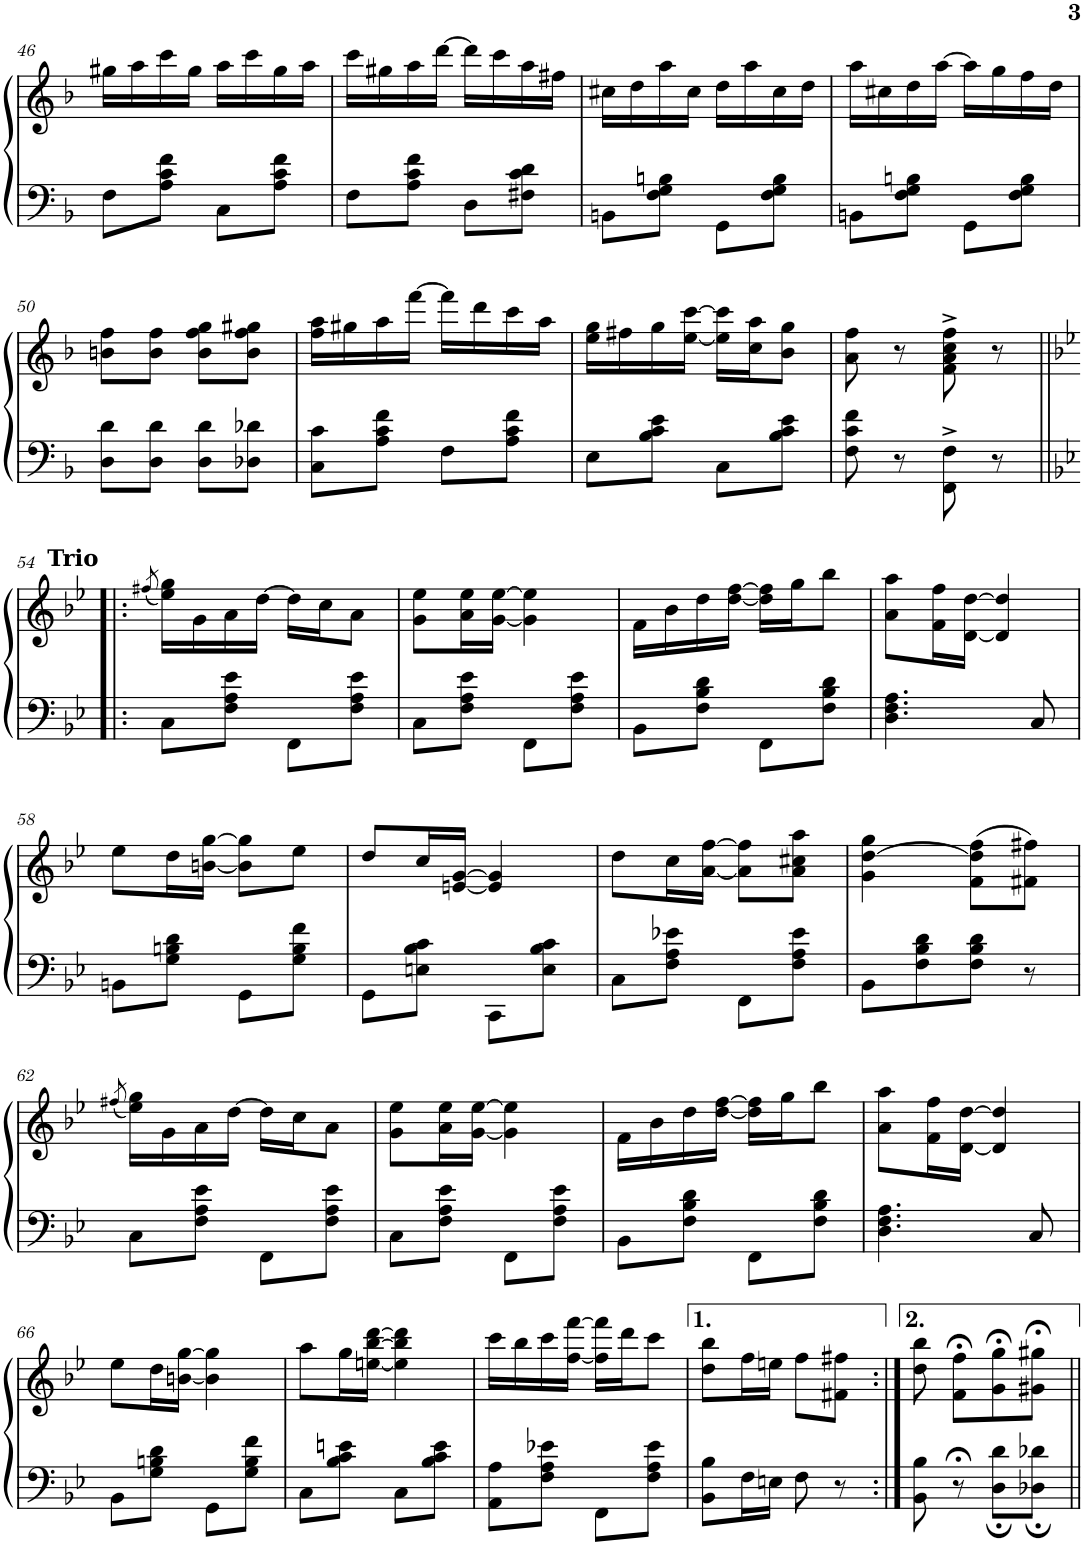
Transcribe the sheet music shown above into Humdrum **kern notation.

**kern	**kern
*part1	*part1
*staff2	*staff1
*I"Piano	*
*I'Pno.	*
!!LO:PB:g=z
*clefF4	*clefG2
*k[b-]	*k[b-]
*M2/4	*M2/4
=46	=46
8F\L	16gg#X\LL
.	16aa\
8A\ 8c\ 8f\J	16ccc\
.	16gg#\JJ
8C\L	16aa\LL
.	16ccc\
8A\ 8c\ 8f\J	16gg#\
.	16aa\JJ
=47	=47
8F\L	16ccc\LL
.	16gg#X\
8A\ 8c\ 8f\J	16aa\
.	[16ddd\JJ
8D\L	16ddd\LL]
.	16ccc\
8F#X\ 8c\ 8d\J	16aa\
.	16ff#X\JJ
=48	=48
8BBn\L	16cc#X\LL
.	16dd\
8F\ 8G\ 8Bn\J	16aa\
.	16cc#\JJ
8GG\L	16dd\LL
.	16aa\
8F\ 8G\ 8B\J	16cc#\
.	16dd\JJ
=49	=49
8BBn\L	16aa\LL
.	16cc#X\
8F\ 8G\ 8Bn\J	16dd\
.	[16aa\JJ
8GG\L	16aa\LL]
.	16gg\
8F\ 8G\ 8B\J	16ff\
.	16dd\JJ
!!LO:LB:g=z
=50	=50
8D\ 8d\L	8bn\ 8ff\L
8D\ 8d\J	8b\ 8ff\J
8D\ 8d\L	8b\ 8ff\ 8gg\L
8D-X\ 8d-X\J	8b\ 8ff\ 8gg#X\J
=51	=51
8C\ 8c\L	16ff\ 16aa\LL
.	16gg#X\
8A\ 8c\ 8f\J	16aa\
.	[16fff\JJ
8F\L	16fff\LL]
.	16ddd\
8A\ 8c\ 8f\J	16ccc\
.	16aa\JJ
=52	=52
8E\L	16ee\ 16gg\LL
.	16ff#X\
8B-\ 8c\ 8e\J	16gg\
.	[16ee\ [16ccc\JJ
8C\L	16ee\] 16ccc\]LL
.	16cc\ 16aa\J
8B-\ 8c\ 8e\J	8b-\ 8gg\J
=53	=53
8F\ 8c\ 8f\	8a\ 8ff\
8r	8r
8FF\^ 8F\^	8f\^ 8a\^ 8cc\^ 8ff\^
8r	8r
!!LO:LB:g=z
=54!|:	=54!|:
*k[b-e-]	*k[b-e-]
.	(8qff#X/
!	!LO:TX:a:B:t=Trio
8C\L	16ee-\ 16gg\LL)
.	16g\
8F\ 8A\ 8e-\J	16a\
.	[16dd\JJ
8FF\L	16dd\LL]
.	16cc\J
8F\ 8A\ 8e-\J	8a\J
=55	=55
8C\L	8g\ 8ee-\L
8F\ 8A\ 8e-\J	16a\ 16ee-\L
.	[16g\ [16ee-\JJ
8FF\L	4g\] 4ee-\]
8F\ 8A\ 8e-\J	.
=56	=56
8BB-\L	16f\LL
.	16b-\
8F\ 8B-\ 8d\J	16dd\
.	[16dd\ [16ff\JJ
8FF\L	16dd\] 16ff\]LL
.	16gg\J
8F\ 8B-\ 8d\J	8bb-\J
=57	=57
4.D\ 4.F\ 4.A\	8a\ 8aa\L
.	16f\ 16ff\L
.	[16d\ [16dd\JJ
.	4d/] 4dd/]
8C/	.
!!LO:LB:g=z
=58	=58
8BBn\L	8ee-\L
8G\ 8Bn\ 8d\J	16dd\L
.	[16bn\ [16gg\JJ
8GG\L	8b\] 8gg\]L
8G\ 8B\ 8f\J	8ee-\J
=59	=59
8GG\L	8dd/L
8En\ 8B-\ 8c\J	16cc/L
.	[16en/ [16g/JJ
8CC\L	4e/] 4g/]
8E\ 8B-\ 8c\J	.
=60	=60
8C\L	8dd\L
8F\ 8A\ 8e-X\J	16cc\L
.	[16a\ [16ff\JJ
8FF\L	8a\] 8ff\]L
8F\ 8A\ 8e-\J	8a\ 8cc#X\ 8aa\J
=61	=61
8BB-\L	4g\ [4dd\ 4gg\
8F\ 8B-\ 8d\	.
8F\ 8B-\ 8d\J	(8f\ 8dd\] 8ff\L
8r	8f#X\ 8ff#X\J)
!!LO:LB:g=z
=62	=62
.	(8qff#X/
8C\L	16ee-\ 16gg\LL)
.	16g\
8F\ 8A\ 8e-\J	16a\
.	[16dd\JJ
8FF\L	16dd\LL]
.	16cc\J
8F\ 8A\ 8e-\J	8a\J
=63	=63
8C\L	8g\ 8ee-\L
8F\ 8A\ 8e-\J	16a\ 16ee-\L
.	[16g\ [16ee-\JJ
8FF\L	4g\] 4ee-\]
8F\ 8A\ 8e-\J	.
=64	=64
8BB-\L	16f\LL
.	16b-\
8F\ 8B-\ 8d\J	16dd\
.	[16dd\ [16ff\JJ
8FF\L	16dd\] 16ff\]LL
.	16gg\J
8F\ 8B-\ 8d\J	8bb-\J
=65	=65
4.D\ 4.F\ 4.A\	8a\ 8aa\L
.	16f\ 16ff\L
.	[16d\ [16dd\JJ
.	4d/] 4dd/]
8C/	.
!!LO:LB:g=z
=66	=66
8BB-\L	8ee-\L
8G\ 8Bn\ 8d\J	16dd\L
.	[16bn\ [16gg\JJ
8GG\L	4b\] 4gg\]
8G\ 8B\ 8f\J	.
=67	=67
8C\L	8aa\L
8B-\ 8c\ 8en\J	16gg\L
.	[16een\ [16bb-\ [16ddd\JJ
8C\L	4ee\] 4bb-\] 4ddd\]
8B-\ 8c\ 8e\J	.
=68	=68
8AA\ 8A\L	16ccc\LL
.	16bb-\
8F\ 8A\ 8e-X\J	16ccc\
.	[16ff\ [16fff\JJ
8FF\L	16ff\] 16fff\]LL
.	16ddd\J
8F\ 8A\ 8e-\J	8ccc\J
=69	=69
8BB-\ 8B-\L	8dd\ 8bb-\L
16F\L	16ff\L
16En\JJ	16een\JJ
8F\	8ff\L
8r	8f#X\ 8ff#X\J
=70:|!	=70:|!
8BB-\ 8B-\	8dd\ 8bb-\
8r;<	8f\;< 8ff\;<L
8D\; 8d\;L	8g\;< 8gg\;<
8D-X\; 8d-X\;J	8g#X\;< 8gg#X\;<J
=||	=||
*-	*-
